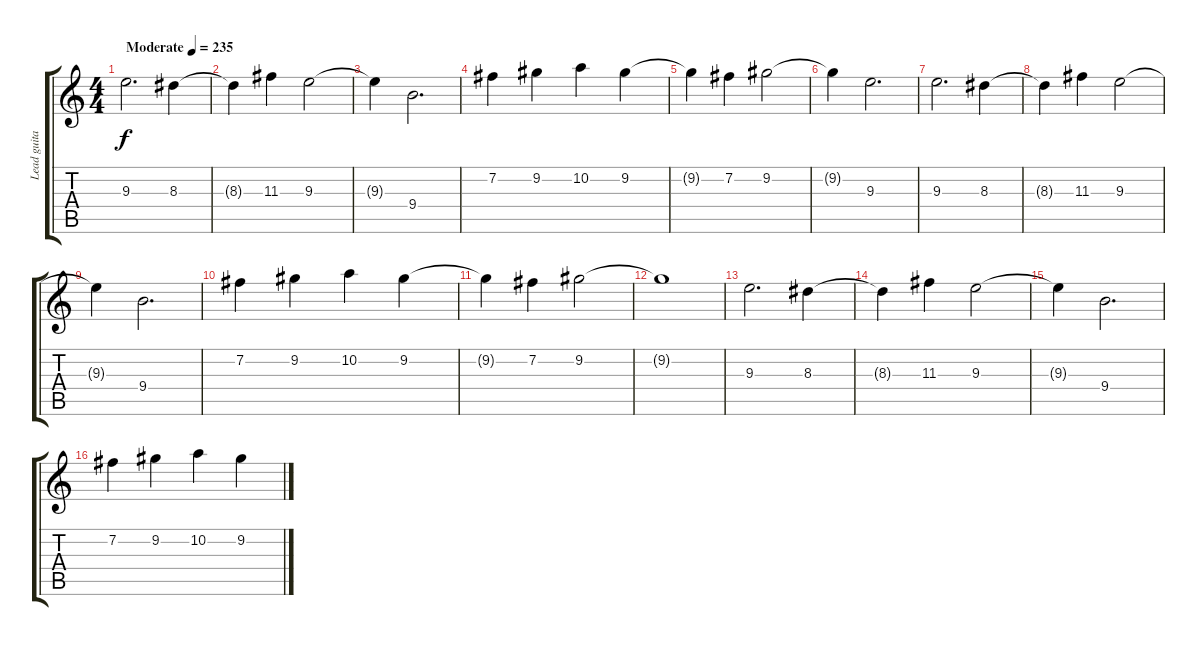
\track ("Lead guitar" "Lead guita") {instrument distortionguitar}
\staff {score tabs}
\tuning (E4 B3 G3 D3 A2 E2) {hide}
\ts (4 4)
\tempo (235 "Moderate")
\clef g2
\ks c
9.3.2{d dy f instrument distortionguitar} 8.3.4 |
8.3{t}.4 11.3.4 9.3.2 |
9.3{t}.4 9.4.2{d} |
7.2.4 9.2.4 10.2.4 9.2.4 |
9.2{t}.4 7.2.4 9.2.2 |
9.2{t}.4 9.3.2{d} |
9.3.2{d} 8.3.4 |
8.3{t}.4 11.3.4 9.3.2 |
9.3{t}.4 9.4.2{d} |
7.2.4 9.2.4 10.2.4 9.2.4 |
9.2{t}.4 7.2.4 9.2.2 |
9.2{t}.1 |
9.3.2{d} 8.3.4 |
8.3{t}.4 11.3.4 9.3.2 |
9.3{t}.4 9.4.2{d} |
7.2.4 9.2.4 10.2.4 9.2.4
